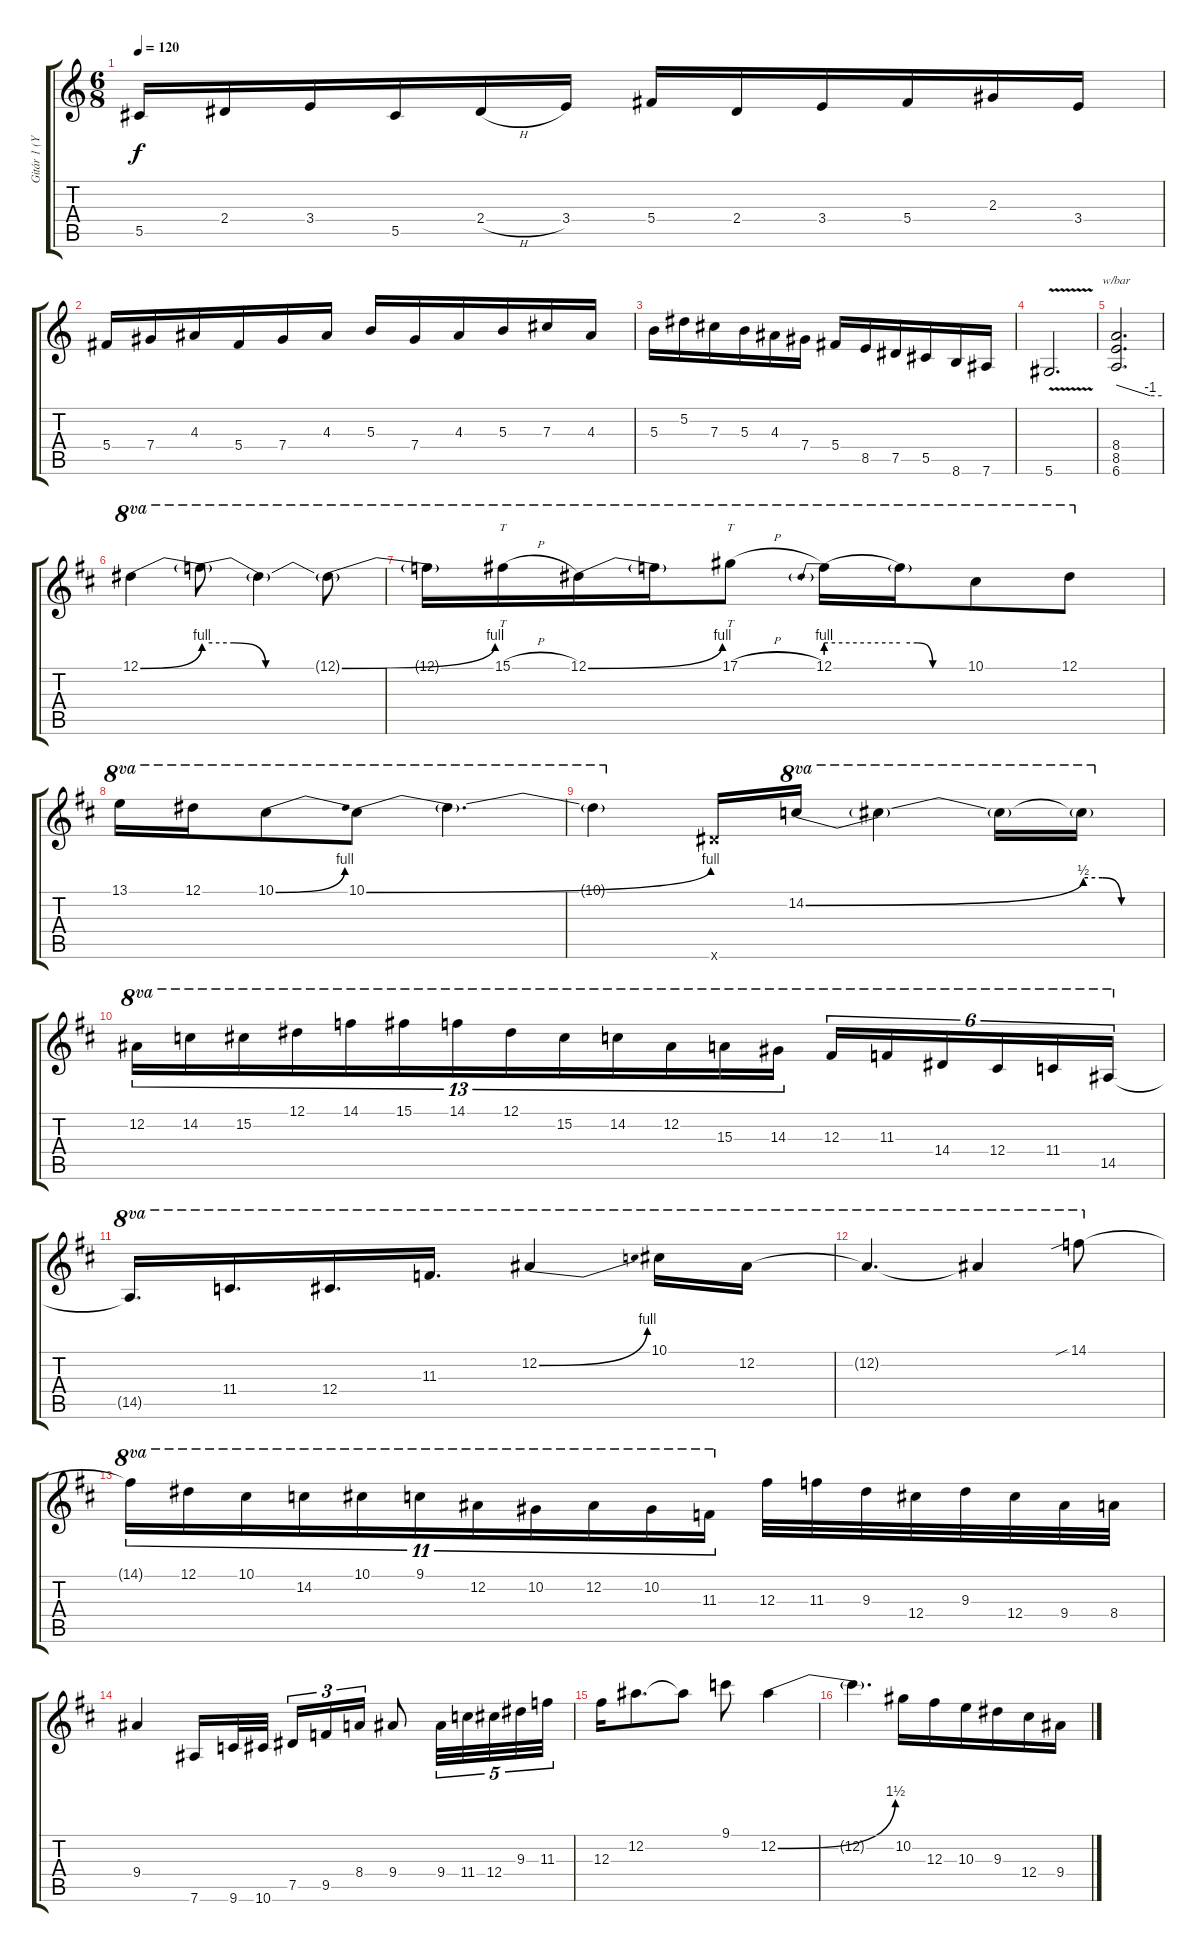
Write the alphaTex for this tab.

\track ("Gitár 1 (Yngwie Malmsteen)" "Gitár 1 (Y") {instrument distortionguitar}
\staff {score tabs}
\tuning (Eb4 Bb3 Gb3 Db3 Ab2 Eb2) {hide}
\ts (6 8)
\tempo 120
\clef g2
\ks c
5.5.16{dy f} 2.4.16 3.4.16 5.5.16 2.4{h}.16 3.4.16 5.4.16 2.4.16 3.4.16 5.4.16 2.3.16 3.4.16 |
5.4.16 7.4.16 4.3.16 5.4.16 7.4.16 4.3.16 5.3.16 7.4.16 4.3.16 5.3.16 7.3.16 4.3.16 |
5.3.16 5.2.16 7.3.16 5.3.16 4.3.16 7.4.16 5.4.16 8.5.16 7.5.16 5.5.16 8.6.16 7.6.16 |
5.6{v}.2{d} |
(8.4 8.5 6.6).2{d tbe (custom default 0 0 45 -4 60 -4)} |
\ks d
12.1{be (bend 0 0 60 4)}.4{ot 8va} 12.1{be (custom 0 4 15 4 30 0 60 0) t}.8{ot 8va} 12.1{t}.4{ot 8va} 12.1{be (bend 0 0 60 4) t}.8{ot 8va} |
12.1{t}.16{ot 8va} 15.1{h}.16{tt ot 8va} 12.1{be (bend 0 0 60 4)}.16{ot 8va} 12.1{t}.16{ot 8va} 17.1{h}.8{tt ot 8va} 12.1{be (prebend 0 4 60 4)}.16{ot 8va} 12.1{be (custom 0 4 15 4 30 0 60 0) t}.16{ot 8va} 10.1.8{ot 8va} 12.1.8{ot 8va} |
13.1.16{ot 8va} 12.1.16{ot 8va} 10.1{be (bend 0 0 60 4)}.8{ot 8va} 10.1{be (bend 0 0 60 4)}.8{ot 8va} 10.1{t}.4{d ot 8va} |
10.1{t}.4{ot 8va} 12.6{x}.16 14.2{be (bend 0 0 60 2)}.16{ot 8va} 14.2{t}.4{ot 8va} 14.2{t}.16{ot 8va} 14.2{be (custom 0 2 15 2 30 0 60 0) t}.16{ot 8va} |
12.2.16{tu (13 8) ot 8va beam merge} 14.2.16{tu (13 8) ot 8va beam merge} 15.2.16{tu (13 8) ot 8va beam merge} 12.1.16{tu (13 8) ot 8va beam merge} 14.1.16{tu (13 8) ot 8va beam merge} 15.1.16{tu (13 8) ot 8va beam merge} 14.1.16{tu (13 8) ot 8va beam merge} 12.1.16{tu (13 8) ot 8va beam merge} 15.2.16{tu (13 8) ot 8va beam merge} 14.2.16{tu (13 8) ot 8va beam merge} 12.2.16{tu (13 8) ot 8va beam merge} 15.3.16{tu (13 8) ot 8va beam merge} 14.3.16{tu (13 8) ot 8va beam split} 12.3.16{tu (6 4) ot 8va beam merge} 11.3.16{tu (6 4) ot 8va beam merge} 14.4.16{tu (6 4) ot 8va beam merge} 12.4.16{tu (6 4) ot 8va beam merge} 11.4.16{tu (6 4) ot 8va beam merge} 14.5.16{tu (6 4) ot 8va} |
14.5{t}.16{d ot 8va} 11.4.16{d ot 8va} 12.4.16{d ot 8va beam merge} 11.3.16{d ot 8va} 12.2{be (bend 0 0 60 4)}.4{ot 8va} 10.1.16{ot 8va} 12.2.16{ot 8va} |
12.2{t}.4{d ot 8va} 12.2{t}.4{ot 8va} 14.1{sib}.8{ot 8va} |
14.1{t}.16{tu (11 8) ot 8va} 12.1.16{tu (11 8) ot 8va} 10.1.16{tu (11 8) ot 8va} 14.2.16{tu (11 8) ot 8va} 10.1.16{tu (11 8) ot 8va} 9.1.16{tu (11 8) ot 8va} 12.2.16{tu (11 8) ot 8va} 10.2.16{tu (11 8) ot 8va} 12.2.16{tu (11 8) ot 8va beam merge} 10.2.16{tu (11 8) ot 8va} 11.3.16{tu (11 8) ot 8va beam split} 12.3.32 11.3.32 9.3.32 12.4.32 9.3.32{beam merge} 12.4.32{beam merge} 9.4.32 8.4.32 |
9.4.4 7.6.16 9.6.32 10.6.32 7.5.16{tu (3 2)} 9.5.16{tu (3 2)} 8.4.16{tu (3 2)} 9.4.8 9.4.32{tu (5 4)} 11.4.32{tu (5 4)} 12.4.32{tu (5 4)} 9.3.32{tu (5 4)} 11.3.32{tu (5 4)} |
12.3.16 12.2.8{d} 12.2{t}.8 9.1.8 12.2{be (bend 0 0 60 6)}.4 |
12.2{t}.4{d} 10.2.16 12.3.16 10.3.16 9.3.16 12.4.16 9.4.16
